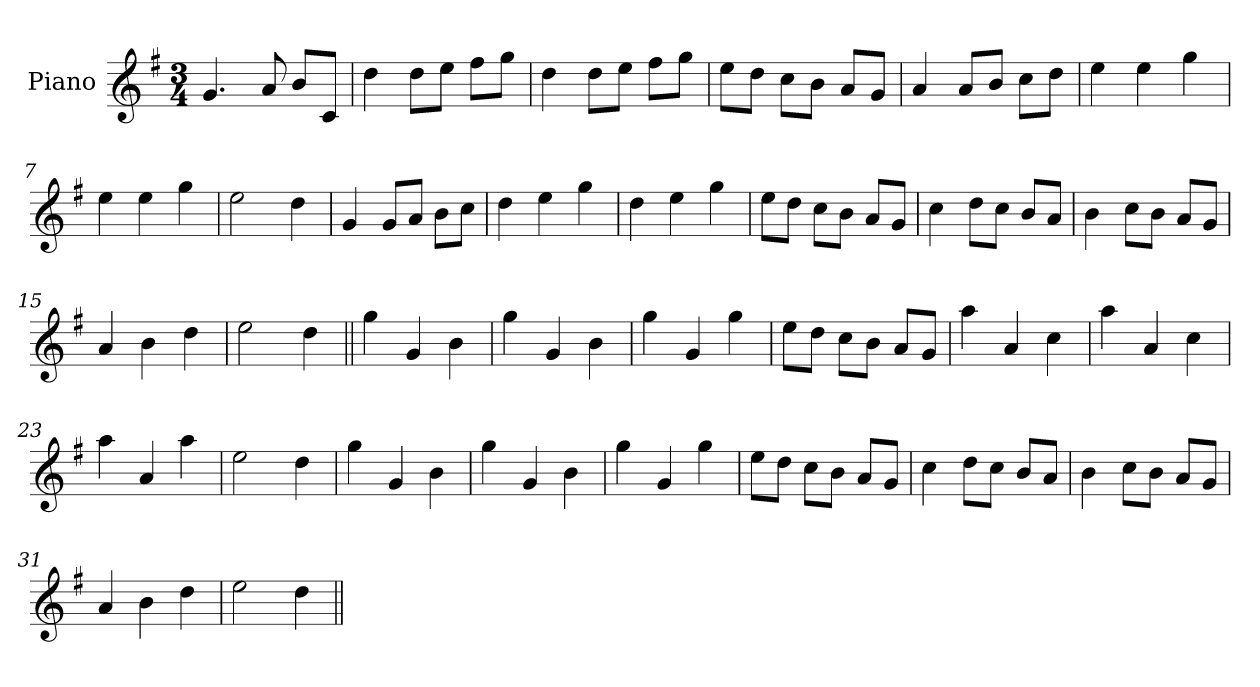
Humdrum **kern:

**kern
*part1
*staff1
*I"Piano
*I'Pno
*clefG2
*k[f#]
*G:
*M3/4
=1
4.g/
8a/
8b/L
8c/J
=2
4dd\
8dd\L
8ee\J
8ff#\L
8gg\J
=3
4dd\
8dd\L
8ee\J
8ff#\L
8gg\J
=4
8ee\L
8dd\J
8cc\L
8b\J
8a/L
8g/J
=5
4a/
8a/L
8b/J
8cc\L
8dd\J
=6
4ee\
4ee\
4gg\
=7
4ee\
4ee\
4gg\
=8
2ee\
4dd\
=9
4g/
8g/L
8a/J
8b\L
8cc\J
=10
4dd\
4ee\
4gg\
=11
4dd\
4ee\
4gg\
=12
8ee\L
8dd\J
8cc\L
8b\J
8a/L
8g/J
=13
4cc\
8dd\L
8cc\J
8b/L
8a/J
=14
4b\
8cc\L
8b\J
8a/L
8g/J
=15
4a/
4b\
4dd\
=16
2ee\
4dd\
=17||
4gg\
4g/
4b\
=18
4gg\
4g/
4b\
=19
4gg\
4g/
4gg\
=20
8ee\L
8dd\J
8cc\L
8b\J
8a/L
8g/J
=21
4aa\
4a/
4cc\
=22
4aa\
4a/
4cc\
=23
4aa\
4a/
4aa\
=24
2ee\
4dd\
=25
4gg\
4g/
4b\
=26
4gg\
4g/
4b\
=27
4gg\
4g/
4gg\
=28
8ee\L
8dd\J
8cc\L
8b\J
8a/L
8g/J
=29
4cc\
8dd\L
8cc\J
8b/L
8a/J
=30
4b\
8cc\L
8b\J
8a/L
8g/J
=31
4a/
4b\
4dd\
=32
2ee\
4dd\
=||
*-
